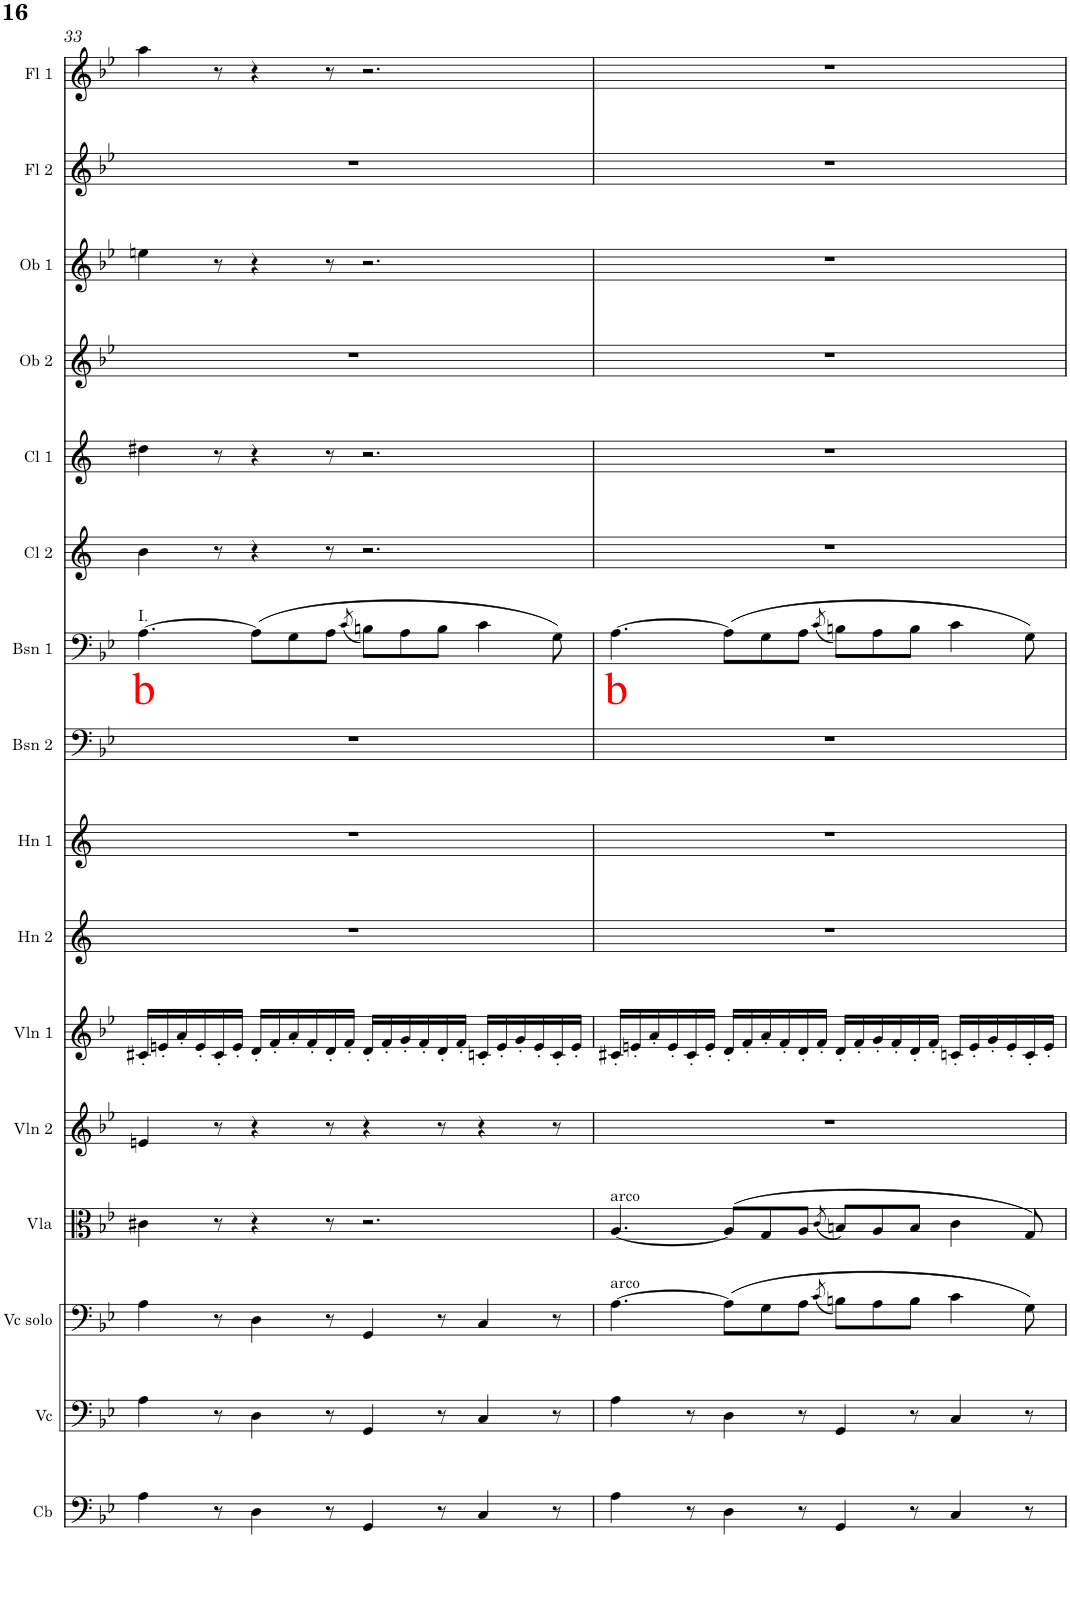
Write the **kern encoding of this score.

**kern	**kern	**kern	**kern	**kern	**kern	**kern	**kern	**kern	**kern	**text	**kern	**kern	**kern	**kern	**kern	**kern
*part16	*part15	*part14	*part13	*part12	*part11	*part10	*part9	*part8	*part7	*part7	*part6	*part5	*part4	*part3	*part2	*part1
*staff16	*staff15	*staff14	*staff13	*staff12	*staff11	*staff10	*staff9	*staff8	*staff7	*staff7	*staff6	*staff5	*staff4	*staff3	*staff2	*staff1
*I"Contrabass	*I"Violoncello	*I"Violoncello solo	*I"Viola	*I"Violin 2	*I"Violin 1	*I"Bb basso Horn 2	*I"Bb basso Horn 1	*I"Bassoon 2	*I"Bassoon 1	*	*I"Bb Clarinet 2	*I"Bb Clarinet 1	*I"Oboe 2	*I"Oboe 1	*I"Flute 2	*I"Flute 1
*I'Cb	*I'Vc	*I'Vc solo	*I'Vla	*I'Vln 2	*I'Vln 1	*I'Hn 2	*I'Hn 1	*I'Bsn 2	*I'Bsn 1	*	*I'Cl 2	*I'Cl 1	*I'Ob 2	*I'Ob 1	*I'Fl 2	*I'Fl 1
!!LO:PB:g=z
*clefF4	*clefF4	*clefF4	*clefC3	*clefG2	*clefG2	*clefG2	*clefG2	*clefF4	*clefF4	*	*clefG2	*clefG2	*clefG2	*clefG2	*clefG2	*clefG2
*Trd7c12	*	*	*	*	*	*Trd8c14	*Trd8c14	*	*	*	*Trd1c2	*Trd1c2	*	*	*	*
*k[b-e-]	*k[b-e-]	*k[b-e-]	*k[b-e-]	*k[b-e-]	*k[b-e-]	*k[]	*k[]	*k[b-e-]	*k[b-e-]	*	*k[]	*k[]	*k[b-e-]	*k[b-e-]	*k[b-e-]	*k[b-e-]
*M12/8	*M12/8	*M12/8	*M12/8	*M12/8	*M12/8	*M12/8	*M12/8	*M12/8	*M12/8	*	*M12/8	*M12/8	*M12/8	*M12/8	*M12/8	*M12/8
=33	=33	=33	=33	=33	=33	=33	=33	=33	=33	=33	=33	=33	=33	=33	=33	=33
!	!	!	!	!	!	!	!	!	!LO:TX:a:t=I.	!	!	!	!	!	!	!
!	!	!	!	!	!	!	!	!	!	!LO:LY:b:color=#FF0000	!	!	!	!	!	!
4A\	4A\	4A\	4c#X\	4en/	16c#X'/LL	1.r	1.r	1.r	[4.A\	b	4b\	4dd#X\	1.r	4een\	1.r	4aa\
.	.	.	.	.	16en'/	.	.	.	.	.	.	.	.	.	.	.
.	.	.	.	.	16a'/	.	.	.	.	.	.	.	.	.	.	.
.	.	.	.	.	16e'/	.	.	.	.	.	.	.	.	.	.	.
8r	8r	8r	8r	8r	16c#'/	.	.	.	.	.	8r	8r	.	8r	.	8r
.	.	.	.	.	16e'/JJ	.	.	.	.	.	.	.	.	.	.	.
4D\	4D\	4D\	4r	4r	16d'/LL	.	.	.	(8A\L]	.	4r	4r	.	4r	.	4r
.	.	.	.	.	16f'/	.	.	.	.	.	.	.	.	.	.	.
.	.	.	.	.	16a'/	.	.	.	8G\	.	.	.	.	.	.	.
.	.	.	.	.	16f'/	.	.	.	.	.	.	.	.	.	.	.
8r	8r	8r	8r	8r	16d'/	.	.	.	8A\J	.	8r	8r	.	8r	.	8r
.	.	.	.	.	16f'/JJ	.	.	.	.	.	.	.	.	.	.	.
.	.	.	.	.	.	.	.	.	(8qc/	.	.	.	.	.	.	.
4GG/	4GG/	4GG/	2.r	4r	16d'/LL	.	.	.	8Bn\L)	.	2.r	2.r	.	2.r	.	2.r
.	.	.	.	.	16f'/	.	.	.	.	.	.	.	.	.	.	.
.	.	.	.	.	16g'/	.	.	.	8A\	.	.	.	.	.	.	.
.	.	.	.	.	16f'/	.	.	.	.	.	.	.	.	.	.	.
8r	8r	8r	.	8r	16d'/	.	.	.	8B\J	.	.	.	.	.	.	.
.	.	.	.	.	16f'/JJ	.	.	.	.	.	.	.	.	.	.	.
4C/	4C/	4C/	.	4r	16cn'/LL	.	.	.	4c\	.	.	.	.	.	.	.
.	.	.	.	.	16e'/	.	.	.	.	.	.	.	.	.	.	.
.	.	.	.	.	16g'/	.	.	.	.	.	.	.	.	.	.	.
.	.	.	.	.	16e'/	.	.	.	.	.	.	.	.	.	.	.
8r	8r	8r	.	8r	16c'/	.	.	.	8G\)	.	.	.	.	.	.	.
.	.	.	.	.	16e'/JJ	.	.	.	.	.	.	.	.	.	.	.
=34	=34	=34	=34	=34	=34	=34	=34	=34	=34	=34	=34	=34	=34	=34	=34	=34
!	!	!	!LO:TX:a:t=arco	!	!	!	!	!	!	!	!	!	!	!	!	!
!	!	!LO:TX:a:t=arco	!	!	!	!	!	!	!	!	!	!	!	!	!	!
!	!	!	!	!	!	!	!	!	!	!LO:LY:b:color=#FF0000	!	!	!	!	!	!
4A\	4A\	[4.A\	[4.A/	1.r	16c#X'/LL	1.r	1.r	1.r	[4.A\	b	1.r	1.r	1.r	1.r	1.r	1.r
.	.	.	.	.	16en'/	.	.	.	.	.	.	.	.	.	.	.
.	.	.	.	.	16a'/	.	.	.	.	.	.	.	.	.	.	.
.	.	.	.	.	16e'/	.	.	.	.	.	.	.	.	.	.	.
8r	8r	.	.	.	16c#'/	.	.	.	.	.	.	.	.	.	.	.
.	.	.	.	.	16e'/JJ	.	.	.	.	.	.	.	.	.	.	.
4D\	4D\	(8A\L]	(8A/L]	.	16d'/LL	.	.	.	(8A\L]	.	.	.	.	.	.	.
.	.	.	.	.	16f'/	.	.	.	.	.	.	.	.	.	.	.
.	.	8G\	8G/	.	16a'/	.	.	.	8G\	.	.	.	.	.	.	.
.	.	.	.	.	16f'/	.	.	.	.	.	.	.	.	.	.	.
8r	8r	8A\J	8A/J	.	16d'/	.	.	.	8A\J	.	.	.	.	.	.	.
.	.	.	.	.	16f'/JJ	.	.	.	.	.	.	.	.	.	.	.
.	.	(8qc/	(8qc/	.	.	.	.	.	(8qc/	.	.	.	.	.	.	.
4GG/	4GG/	8Bn\L)	8Bn/L)	.	16d'/LL	.	.	.	8Bn\L)	.	.	.	.	.	.	.
.	.	.	.	.	16f'/	.	.	.	.	.	.	.	.	.	.	.
.	.	8A\	8A/	.	16g'/	.	.	.	8A\	.	.	.	.	.	.	.
.	.	.	.	.	16f'/	.	.	.	.	.	.	.	.	.	.	.
8r	8r	8B\J	8B/J	.	16d'/	.	.	.	8B\J	.	.	.	.	.	.	.
.	.	.	.	.	16f'/JJ	.	.	.	.	.	.	.	.	.	.	.
4C/	4C/	4c\	4c\	.	16cn'/LL	.	.	.	4c\	.	.	.	.	.	.	.
.	.	.	.	.	16e'/	.	.	.	.	.	.	.	.	.	.	.
.	.	.	.	.	16g'/	.	.	.	.	.	.	.	.	.	.	.
.	.	.	.	.	16e'/	.	.	.	.	.	.	.	.	.	.	.
8r	8r	8G\)	8G/)	.	16c'/	.	.	.	8G\)	.	.	.	.	.	.	.
.	.	.	.	.	16e'/JJ	.	.	.	.	.	.	.	.	.	.	.
=	=	=	=	=	=	=	=	=	=	=	=	=	=	=	=	=
*-	*-	*-	*-	*-	*-	*-	*-	*-	*-	*-	*-	*-	*-	*-	*-	*-
